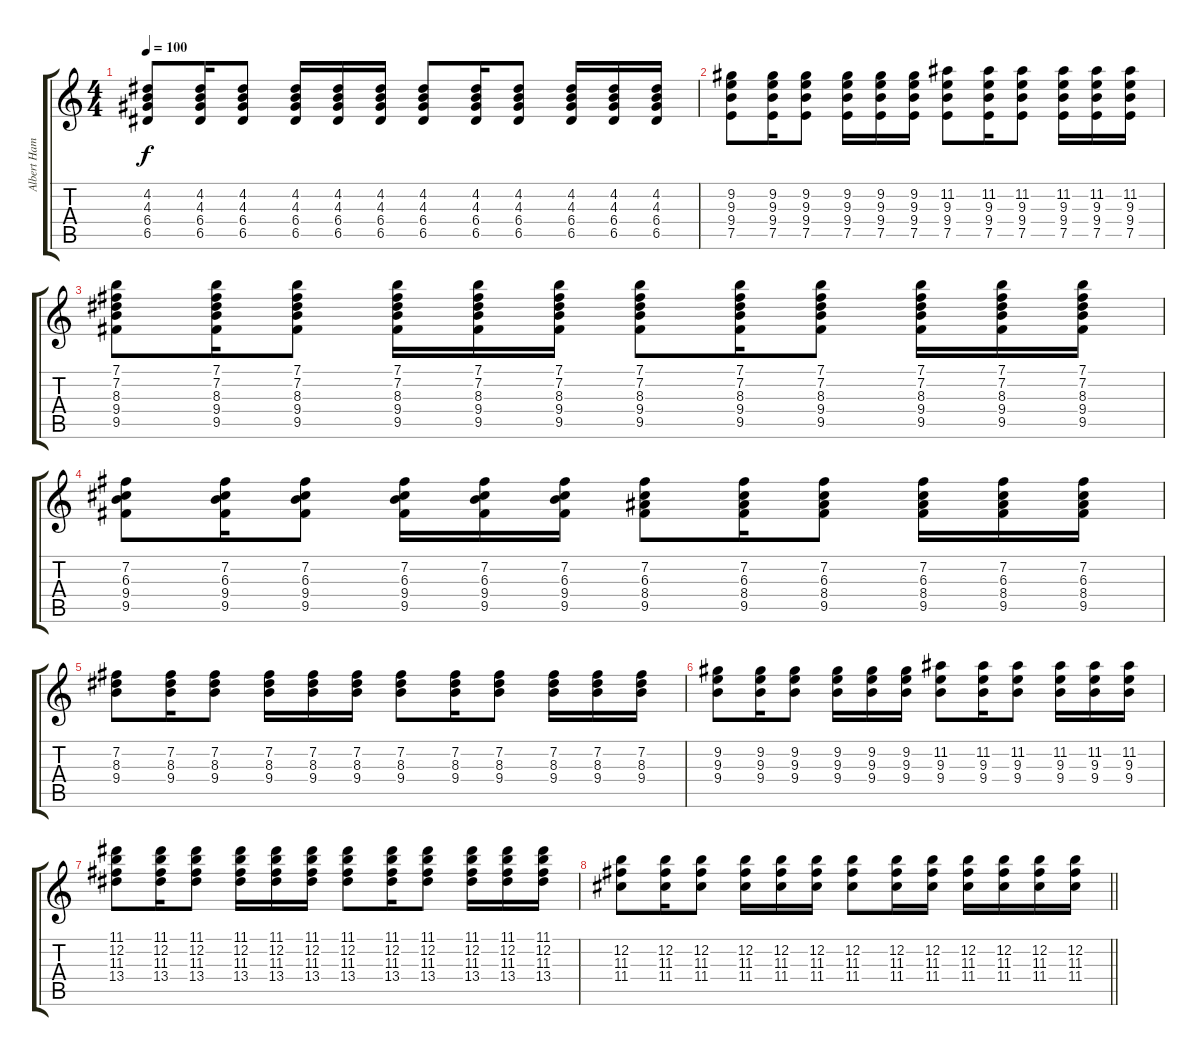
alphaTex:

\track ("Albert Hammond Jr." "Albert Ham") {instrument overdrivenguitar}
\staff {score tabs}
\tuning (E4 B3 G3 D3 A2 E2) {hide}
\ts (4 4)
\tempo 100
\clef g2
\ks c
(4.2 4.3 6.4 6.5).8{dy f} (4.2 4.3 6.4 6.5).16 (4.2 4.3 6.4 6.5).8 (4.2 4.3 6.4 6.5).16 (4.2 4.3 6.4 6.5).16 (4.2 4.3 6.4 6.5).16 (4.2 4.3 6.4 6.5).8 (4.2 4.3 6.4 6.5).16 (4.2 4.3 6.4 6.5).8 (4.2 4.3 6.4 6.5).16 (4.2 4.3 6.4 6.5).16 (4.2 4.3 6.4 6.5).16 |
(9.2 9.3 9.4 7.5).8 (9.2 9.3 9.4 7.5).16 (9.2 9.3 9.4 7.5).8 (9.2 9.3 9.4 7.5).16 (9.2 9.3 9.4 7.5).16 (9.2 9.3 9.4 7.5).16 (11.2 9.3 9.4 7.5).8 (11.2 9.3 9.4 7.5).16 (11.2 9.3 9.4 7.5).8 (11.2 9.3 9.4 7.5).16 (11.2 9.3 9.4 7.5).16 (11.2 9.3 9.4 7.5).16 |
(7.1 7.2 8.3 9.4 9.5).8 (7.1 7.2 8.3 9.4 9.5).16 (7.1 7.2 8.3 9.4 9.5).8 (7.1 7.2 8.3 9.4 9.5).16 (7.1 7.2 8.3 9.4 9.5).16 (7.1 7.2 8.3 9.4 9.5).16 (7.1 7.2 8.3 9.4 9.5).8 (7.1 7.2 8.3 9.4 9.5).16 (7.1 7.2 8.3 9.4 9.5).8 (7.1 7.2 8.3 9.4 9.5).16 (7.1 7.2 8.3 9.4 9.5).16 (7.1 7.2 8.3 9.4 9.5).16 |
(7.2 6.3 9.4 9.5).8 (7.2 6.3 9.4 9.5).16 (7.2 6.3 9.4 9.5).8 (7.2 6.3 9.4 9.5).16 (7.2 6.3 9.4 9.5).16 (7.2 6.3 9.4 9.5).16 (7.2 6.3 8.4 9.5).8 (7.2 6.3 8.4 9.5).16 (7.2 6.3 8.4 9.5).8 (7.2 6.3 8.4 9.5).16 (7.2 6.3 8.4 9.5).16 (7.2 6.3 8.4 9.5).16 |
(7.2 8.3 9.4).8 (7.2 8.3 9.4).16 (7.2 8.3 9.4).8 (7.2 8.3 9.4).16 (7.2 8.3 9.4).16 (7.2 8.3 9.4).16 (7.2 8.3 9.4).8 (7.2 8.3 9.4).16 (7.2 8.3 9.4).8 (7.2 8.3 9.4).16 (7.2 8.3 9.4).16 (7.2 8.3 9.4).16 |
(9.2 9.3 9.4).8 (9.2 9.3 9.4).16 (9.2 9.3 9.4).8 (9.2 9.3 9.4).16 (9.2 9.3 9.4).16 (9.2 9.3 9.4).16 (11.2 9.3 9.4).8 (11.2 9.3 9.4).16 (11.2 9.3 9.4).8 (11.2 9.3 9.4).16 (11.2 9.3 9.4).16 (11.2 9.3 9.4).16 |
(11.1 12.2 11.3 13.4).8 (11.1 12.2 11.3 13.4).16 (11.1 12.2 11.3 13.4).8 (11.1 12.2 11.3 13.4).16 (11.1 12.2 11.3 13.4).16 (11.1 12.2 11.3 13.4).16 (11.1 12.2 11.3 13.4).8 (11.1 12.2 11.3 13.4).16 (11.1 12.2 11.3 13.4).8 (11.1 12.2 11.3 13.4).16 (11.1 12.2 11.3 13.4).16 (11.1 12.2 11.3 13.4).16 |
\barLineRight lightlight
(12.2 11.3 11.4).8 (12.2 11.3 11.4).16 (12.2 11.3 11.4).8 (12.2 11.3 11.4).16 (12.2 11.3 11.4).16 (12.2 11.3 11.4).16 (12.2 11.3 11.4).8 (12.2 11.3 11.4).16 (12.2 11.3 11.4).16 (12.2 11.3 11.4).16 (12.2 11.3 11.4).16 (12.2 11.3 11.4).16 (12.2 11.3 11.4).16
